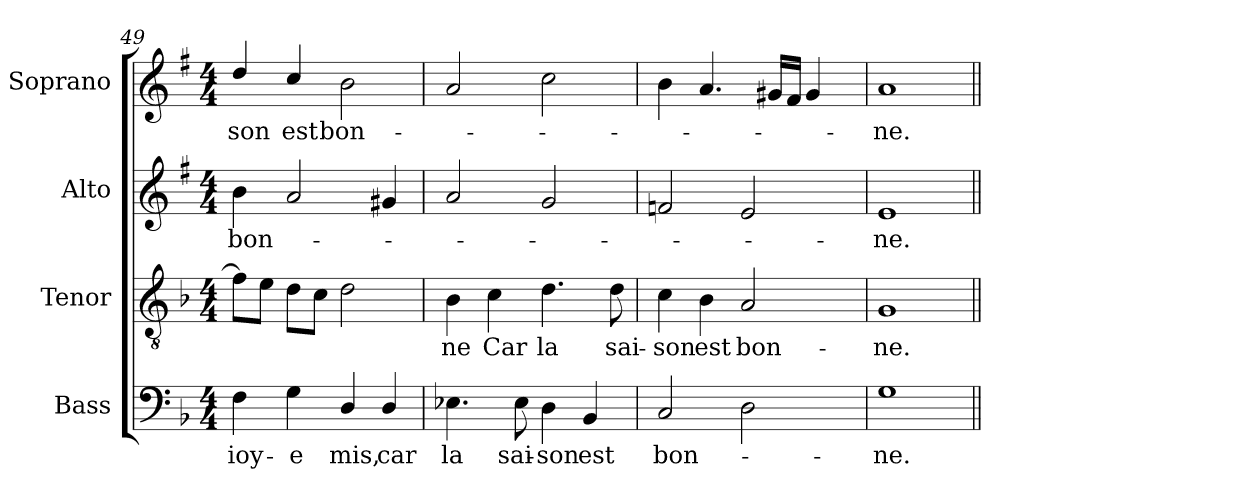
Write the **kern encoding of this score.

**kern	**text	**kern	**text	**kern	**text	**kern	**text
*part4	*part4	*part3	*part3	*part2	*part2	*part1	*part1
*staff4	*staff4	*staff3	*staff3	*staff2	*staff2	*staff1	*staff1
*I"Bass	*	*I"Tenor	*	*I"Alto	*	*I"Soprano	*
*I'Bass	*	*I'Tenor	*	*I'Alto	*	*I'Soprano	*
!!LO:LB:g=z
*clefF4	*	*clefGv2	*	*clefG2	*	*clefG2	*
*	*	*	*	*ITrd1c2	*	*ITrd1c2	*
*k[b-]	*	*k[b-]	*	*k[b-]	*	*k[b-]	*
*d:	*	*d:	*	*d:	*	*d:	*
*M4/4	*	*M4/4	*	*M4/4	*	*M4/4	*
=49	=49	=49	=49	=49	=49	=49	=49
!	!LO:LY:b:color=#000000	!	!	!	!	!	!
!	!	!	!	!	!LO:LY:b:color=#000000	!	!
!	!	!	!	!	!	!	!LO:LY:b:color=#000000
4Fi\	ioy-	8fi\L]	.	4ai\	bon-	4cci/	-son
.	.	8ei\J	.	.	.	.	.
!	!LO:LY:b:color=#000000	!	!	!	!	!	!
!	!	!	!	!	!	!	!LO:LY:b:color=#000000
4Gi\	-e	8di\L	.	2gi/	.	4b-i/	est
.	.	8ci\J	.	.	.	.	.
!	!LO:LY:b:color=#000000	!	!	!	!	!	!
!	!	!	!	!	!	!	!LO:LY:b:color=#000000
4Di/	mis,	2di\	.	.	.	2ai\	bon-
!	!LO:LY:b:color=#000000	!	!	!	!	!	!
4Di/	car	.	.	4f#Xi/	.	.	.
=50	=50	=50	=50	=50	=50	=50	=50
!	!LO:LY:b:color=#000000	!	!	!	!	!	!
!	!	!	!LO:LY:b:color=#000000	!	!	!	!
4.E-Xi\	la	4B-i\	-ne	2gi/	.	2gi/	.
!	!	!	!LO:LY:b:color=#000000	!	!	!	!
.	.	4ci\	Car	.	.	.	.
!	!LO:LY:b:color=#000000	!	!	!	!	!	!
8E-i\	sai-	.	.	.	.	.	.
!	!LO:LY:b:color=#000000	!	!	!	!	!	!
!	!	!	!LO:LY:b:color=#000000	!	!	!	!
4Di\	-son	4.di\	la	2fi/	.	2b-i\	.
!	!LO:LY:b:color=#000000	!	!	!	!	!	!
4BB-i/	est	.	.	.	.	.	.
!	!	!	!LO:LY:b:color=#000000	!	!	!	!
.	.	8di\	sai-	.	.	.	.
=51	=51	=51	=51	=51	=51	=51	=51
!	!LO:LY:b:color=#000000	!	!	!	!	!	!
!	!	!	!LO:LY:b:color=#000000	!	!	!	!
2Ci/	bon-	4ci\	-son	2e-Xi/	.	4ai\	.
!	!	!	!LO:LY:b:color=#000000	!	!	!	!
.	.	4B-i\	est	.	.	4.gi/	.
!	!	!	!LO:LY:b:color=#000000	!	!	!	!
2Di\	.	2Ai/	bon-	2di/	.	.	.
.	.	.	.	.	.	16f#Xi/LL	.
.	.	.	.	.	.	16ei/JJ	.
.	.	.	.	.	.	4f#i/	.
=52	=52	=52	=52	=52	=52	=52	=52
!	!LO:LY:b:color=#000000	!	!	!	!	!	!
!	!	!	!LO:LY:b:color=#000000	!	!	!	!
!	!	!	!	!	!LO:LY:b:color=#000000	!	!
!	!	!	!	!	!	!	!LO:LY:b:color=#000000
1Gi	-ne.	1Gi	-ne.	1di	-ne.	1gi	-ne.
=||	=||	=||	=||	=||	=||	=||	=||
*-	*-	*-	*-	*-	*-	*-	*-
